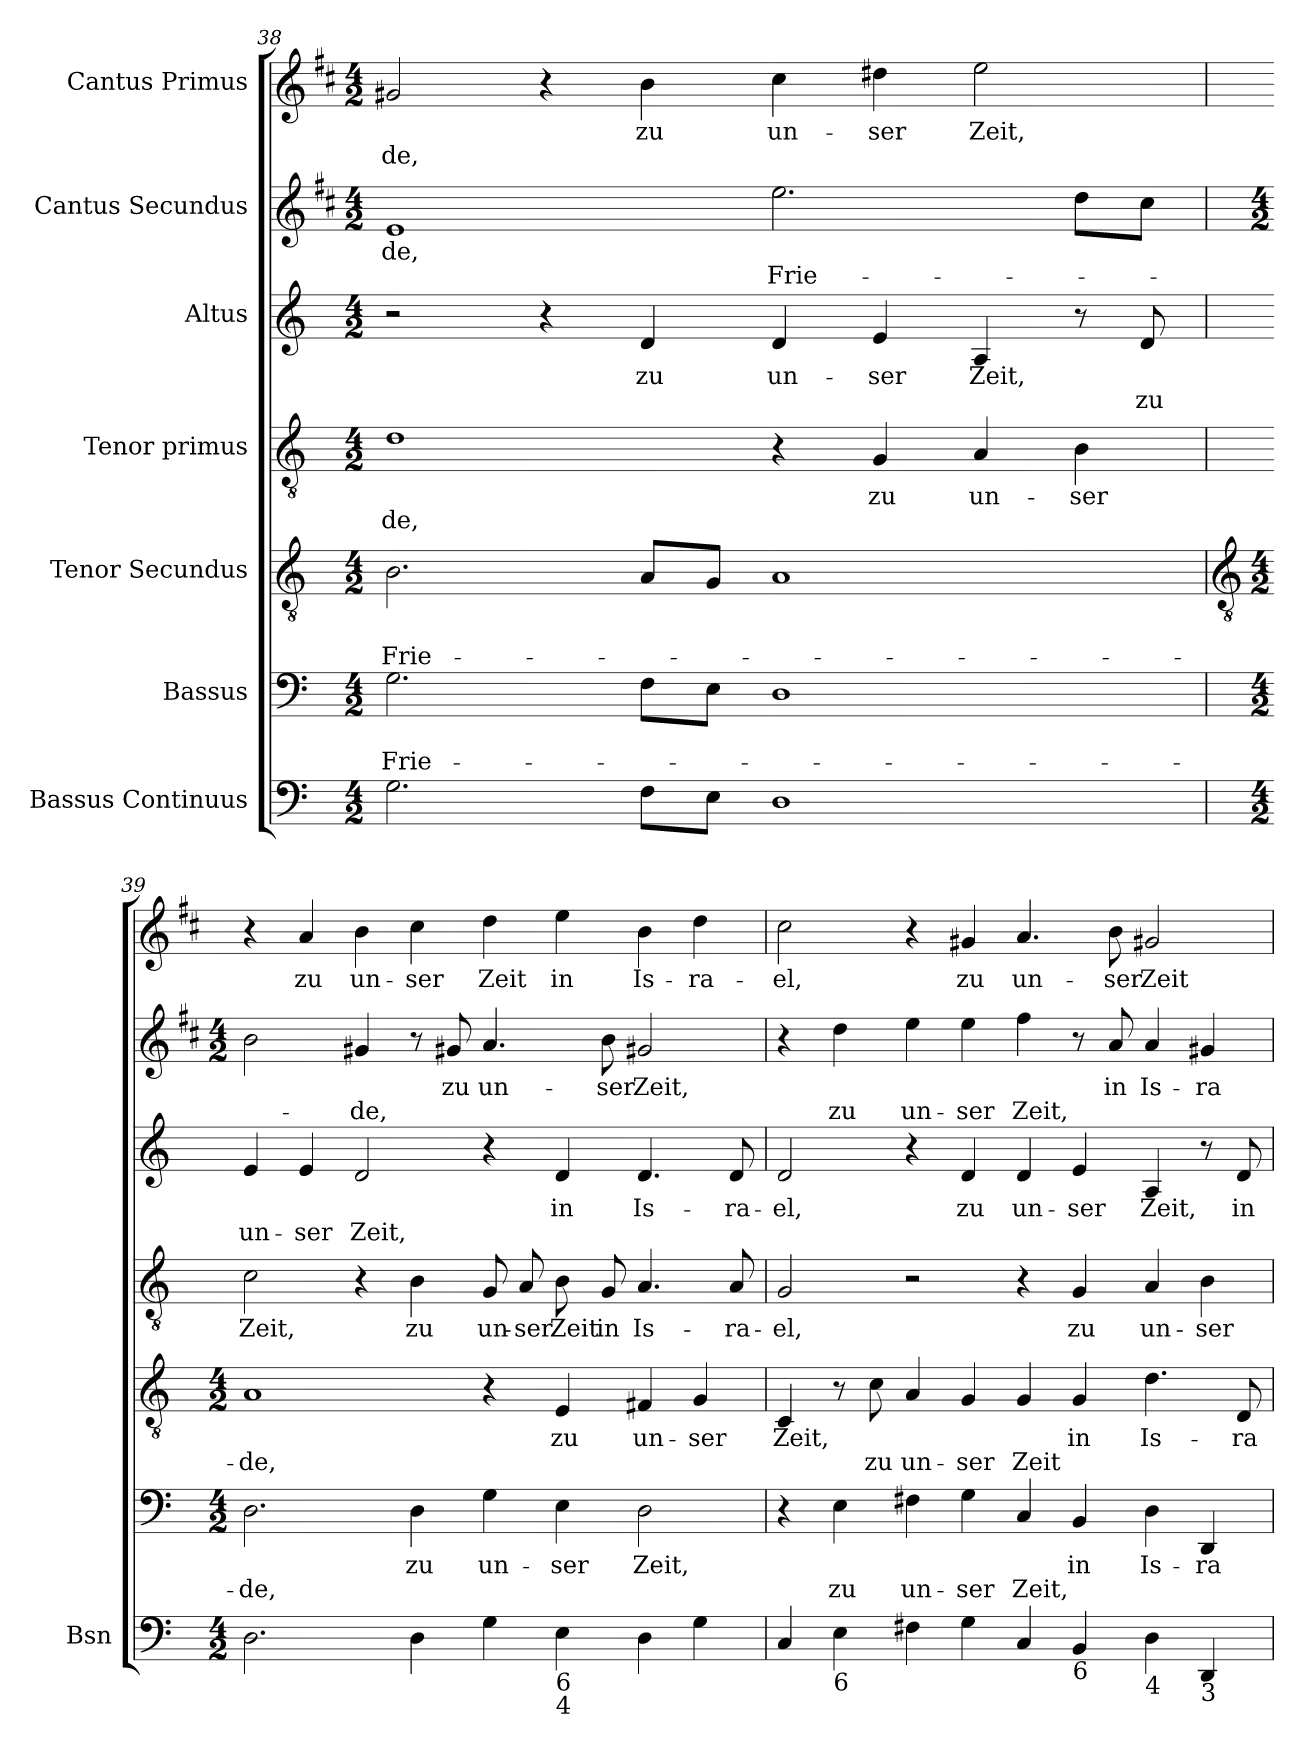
**kern	**kern	**text	**text	**kern	**text	**text	**kern	**text	**text	**kern	**text	**text	**kern	**text	**text	**kern	**text	**text
*part7	*part6	*part6	*part6	*part5	*part5	*part5	*part4	*part4	*part4	*part3	*part3	*part3	*part2	*part2	*part2	*part1	*part1	*part1
*staff7	*staff6	*staff6	*staff6	*staff5	*staff5	*staff5	*staff4	*staff4	*staff4	*staff3	*staff3	*staff3	*staff2	*staff2	*staff2	*staff1	*staff1	*staff1
*I"Bassus Continuus	*I"Bassus	*	*	*I"Tenor Secundus	*	*	*I"Tenor primus	*	*	*I"Altus	*	*	*I"Cantus Secundus	*	*	*I"Cantus Primus	*	*
*I'Bsn	*	*	*	*	*	*	*	*	*	*	*	*	*	*	*	*	*	*
!!LO:LB:g=z
*clefF4	*clefF4	*	*	*clefGv2	*	*	*clefGv2	*	*	*clefG2	*	*	*clefG2	*	*	*clefG2	*	*
*	*	*	*	*	*	*	*	*	*	*	*	*	*ITrd1c2	*	*	*ITrd1c2	*	*
*k[]	*k[]	*	*	*k[]	*	*	*k[]	*	*	*k[]	*	*	*k[]	*	*	*k[]	*	*
*C:	*C:	*	*	*C:	*	*	*C:	*	*	*C:	*	*	*C:	*	*	*C:	*	*
*M4/2	*M4/2	*	*	*M4/2	*	*	*M4/2	*	*	*M4/2	*	*	*M4/2	*	*	*M4/2	*	*
=38	=38	=38	=38	=38	=38	=38	=38	=38	=38	=38	=38	=38	=38	=38	=38	=38	=38	=38
!	!	!	!LO:LY:b	!	!	!LO:LY:b	!	!	!LO:LY:b	!	!	!	!	!LO:LY:b	!	!	!	!LO:LY:b
2.G	2.G	.	Frie-	2.B	.	Frie-	1d	.	-de,	2r	.	.	1d	-de,	.	2f#X	.	de,
.	.	.	.	.	.	.	.	.	.	4r	.	.	.	.	.	4r	.	.
!	!	!	!	!	!	!	!	!	!	!	!LO:LY:b	!	!	!	!	!	!LO:LY:b	!
8FL	8FL	.	.	8AL	.	.	.	.	.	4d	zu	.	.	.	.	4a	zu	.
8EJ	8EJ	.	.	8GJ	.	.	.	.	.	.	.	.	.	.	.	.	.	.
!	!	!	!	!	!	!	!	!	!	!	!LO:LY:b	!	!	!	!LO:LY:b	!	!LO:LY:b	!
1D	1D	.	.	1A	.	.	4r	.	.	4d	un-	.	2.dd	.	Frie-	4b	un-	.
!	!	!	!	!	!	!	!	!LO:LY:b	!	!	!LO:LY:b	!	!	!	!	!	!LO:LY:b	!
.	.	.	.	.	.	.	4G	zu	.	4e	-ser	.	.	.	.	4cc#X	-ser	.
!	!	!	!	!	!	!	!	!LO:LY:b	!	!	!LO:LY:b	!	!	!	!	!	!LO:LY:b	!
.	.	.	.	.	.	.	4A	un-	.	4A	Zeit,	.	.	.	.	2dd	Zeit,	.
!	!	!	!	!	!	!	!	!LO:LY:b	!	!	!	!	!	!	!	!	!	!
.	.	.	.	.	.	.	4B	-ser	.	8r	.	.	8ccL	.	.	.	.	.
!	!	!	!	!	!	!	!	!	!	!	!	!LO:LY:b	!	!	!	!	!	!
.	.	.	.	.	.	.	.	.	.	8d	.	zu	8bJ	.	.	.	.	.
!!LO:LB:g=z
=39	=39	=39	=39	=39	=39	=39	=39	=39	=39	=39	=39	=39	=39	=39	=39	=39	=39	=39
*	*	*	*	*clefGv2	*	*	*	*	*	*	*	*	*	*	*	*	*	*
*M4/2	*M4/2	*	*	*M4/2	*	*	*	*	*	*	*	*	*M4/2	*	*	*	*	*
!	!	!	!LO:LY:b	!	!	!LO:LY:b	!	!LO:LY:b	!	!	!	!LO:LY:b	!	!	!	!	!	!
2.D	2.D	.	-de,	1A	.	-de,	2c	Zeit,	.	4e	.	un-	2a	.	.	4r	.	.
!	!	!	!	!	!	!	!	!	!	!	!	!LO:LY:b	!	!	!	!	!LO:LY:b	!
.	.	.	.	.	.	.	.	.	.	4e	.	-ser	.	.	.	4g	zu	.
!	!	!	!	!	!	!	!	!	!	!	!	!LO:LY:b	!	!	!LO:LY:b	!	!LO:LY:b	!
.	.	.	.	.	.	.	4r	.	.	2d	.	Zeit,	4f#X	.	-de,	4a	un-	.
!	!	!LO:LY:b	!	!	!	!	!	!LO:LY:b	!	!	!	!	!	!	!	!	!LO:LY:b	!
4D	4D	zu	.	.	.	.	4B	zu	.	.	.	.	8r	.	.	4b	-ser	.
!	!	!	!	!	!	!	!	!	!	!	!	!	!	!LO:LY:b	!	!	!	!
.	.	.	.	.	.	.	.	.	.	.	.	.	8f#X	zu	.	.	.	.
!	!	!LO:LY:b	!	!	!	!	!	!LO:LY:b	!	!	!	!	!	!LO:LY:b	!	!	!LO:LY:b	!
4G	4G	un-	.	4r	.	.	8G	un-	.	4r	.	.	4.g	un-	.	4cc	Zeit	.
!	!	!	!	!	!	!	!	!LO:LY:b	!	!	!	!	!	!	!	!	!	!
.	.	.	.	.	.	.	8A	-ser	.	.	.	.	.	.	.	.	.	.
!LO:TX:b:t=6\n4	!	!	!	!	!	!	!	!	!	!	!	!	!	!	!	!	!	!
!	!	!LO:LY:b	!	!	!LO:LY:b	!	!	!LO:LY:b	!	!	!LO:LY:b	!	!	!	!	!	!LO:LY:b	!
4E	4E	-ser	.	4E	zu	.	8B	Zeit	.	4d	in	.	.	.	.	4dd	in	.
!	!	!	!	!	!	!	!	!LO:LY:b	!	!	!	!	!	!LO:LY:b	!	!	!	!
.	.	.	.	.	.	.	8G	in	.	.	.	.	8a	-ser	.	.	.	.
!	!	!LO:LY:b	!	!	!LO:LY:b	!	!	!LO:LY:b	!	!	!LO:LY:b	!	!	!LO:LY:b	!	!	!LO:LY:b	!
4D	2D	Zeit,	.	4F#X	un-	.	4.A	Is-	.	4.d	Is-	.	2f#X	Zeit,	.	4a	Is-	.
!	!	!	!	!	!LO:LY:b	!	!	!	!	!	!	!	!	!	!	!	!LO:LY:b	!
4G	.	.	.	4G	-ser	.	.	.	.	.	.	.	.	.	.	4cc	-ra-	.
!	!	!	!	!	!	!	!	!LO:LY:b	!	!	!LO:LY:b	!	!	!	!	!	!	!
.	.	.	.	.	.	.	8A	-ra-	.	8d	-ra-	.	.	.	.	.	.	.
=40	=40	=40	=40	=40	=40	=40	=40	=40	=40	=40	=40	=40	=40	=40	=40	=40	=40	=40
!	!	!	!	!	!LO:LY:b	!	!	!LO:LY:b	!	!	!LO:LY:b	!	!	!	!	!	!LO:LY:b	!
4C	4r	.	.	4C	Zeit,	.	2G	-el,	.	2d	-el,	.	4r	.	.	2b	-el,	.
!LO:TX:b:t=6	!	!	!	!	!	!	!	!	!	!	!	!	!	!	!	!	!	!
!	!	!	!LO:LY:b	!	!	!	!	!	!	!	!	!	!	!	!LO:LY:b	!	!	!
4E	4E	.	zu	8r	.	.	.	.	.	.	.	.	4cc	.	zu	.	.	.
!	!	!	!	!	!	!LO:LY:b	!	!	!	!	!	!	!	!	!	!	!	!
.	.	.	.	8c	.	zu	.	.	.	.	.	.	.	.	.	.	.	.
!	!	!	!LO:LY:b	!	!	!LO:LY:b	!	!	!	!	!	!	!	!	!LO:LY:b	!	!	!
4F#X	4F#X	.	un-	4A	.	un-	2r	.	.	4r	.	.	4dd	.	un-	4r	.	.
!	!	!	!LO:LY:b	!	!	!LO:LY:b	!	!	!	!	!LO:LY:b	!	!	!	!LO:LY:b	!	!LO:LY:b	!
4G	4G	.	-ser	4G	.	-ser	.	.	.	4d	zu	.	4dd	.	-ser	4f#X	zu	.
!	!	!	!LO:LY:b	!	!	!LO:LY:b	!	!	!	!	!LO:LY:b	!	!	!	!LO:LY:b	!	!LO:LY:b	!
4C	4C	.	Zeit,	4G	.	Zeit	4r	.	.	4d	un-	.	4ee	.	Zeit,	4.g	un-	.
!LO:TX:b:t=6	!	!	!	!	!	!	!	!	!	!	!	!	!	!	!	!	!	!
!	!	!LO:LY:b	!	!	!LO:LY:b	!	!	!LO:LY:b	!	!	!LO:LY:b	!	!	!	!	!	!	!
4BB	4BB	in	.	4G	in	.	4G	zu	.	4e	-ser	.	8r	.	.	.	.	.
!	!	!	!	!	!	!	!	!	!	!	!	!	!	!LO:LY:b	!	!	!LO:LY:b	!
.	.	.	.	.	.	.	.	.	.	.	.	.	8g	in	.	8a	-ser	.
!LO:TX:b:t=4	!	!	!	!	!	!	!	!	!	!	!	!	!	!	!	!	!	!
!	!	!LO:LY:b	!	!	!LO:LY:b	!	!	!LO:LY:b	!	!	!LO:LY:b	!	!	!LO:LY:b	!	!	!LO:LY:b	!
4D	4D	Is-	.	4.d	Is-	.	4A	un-	.	4A	Zeit,	.	4g	Is-	.	2f#X	Zeit	.
!LO:TX:b:t=3	!	!	!	!	!	!	!	!	!	!	!	!	!	!	!	!	!	!
!	!	!LO:LY:b	!	!	!	!	!	!LO:LY:b	!	!	!	!	!	!LO:LY:b	!	!	!	!
4DD	4DD	-ra-	.	.	.	.	4B	-ser	.	8r	.	.	4f#X	-ra-	.	.	.	.
!	!	!	!	!	!LO:LY:b	!	!	!	!	!	!LO:LY:b	!	!	!	!	!	!	!
.	.	.	.	8D	-ra-	.	.	.	.	8d	in	.	.	.	.	.	.	.
=	=	=	=	=	=	=	=	=	=	=	=	=	=	=	=	=	=	=
*-	*-	*-	*-	*-	*-	*-	*-	*-	*-	*-	*-	*-	*-	*-	*-	*-	*-	*-
